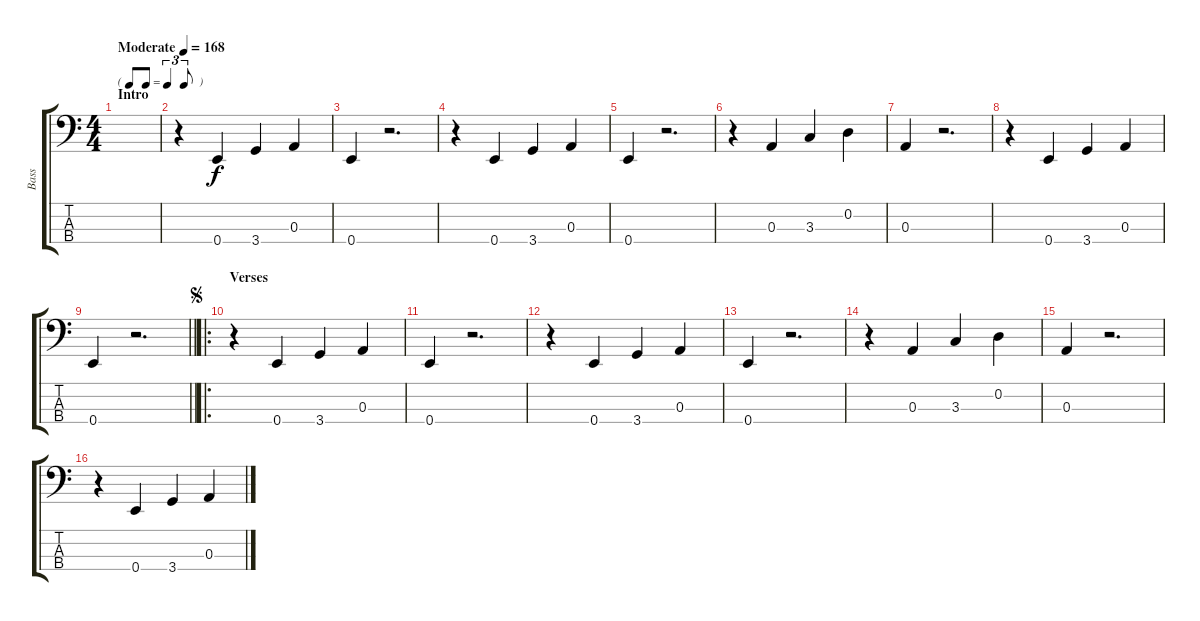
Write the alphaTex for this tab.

\track ("Bass" "Bass") {instrument electricbassfinger}
\staff {score tabs}
\tuning (G2 D2 A1 E1) {hide}
\ts (4 4)
\tf triplet8th
\section ("" "Intro")
\tempo (168 "Moderate")
\clef f4
\ks c
|
r.4 0.4.4 3.4.4 0.3.4 |
0.4.4 r.2{d} |
r.4 0.4.4 3.4.4 0.3.4 |
0.4.4 r.2{d} |
r.4 0.3.4 3.3.4 0.2.4 |
0.3.4 r.2{d} |
r.4 0.4.4 3.4.4 0.3.4 |
\barLineRight lightlight
0.4.4 r.2{d} |
\ro
\section ("" "Verses")
\jump segno
r.4 0.4.4 3.4.4 0.3.4 |
0.4.4 r.2{d} |
r.4 0.4.4 3.4.4 0.3.4 |
0.4.4 r.2{d} |
r.4 0.3.4 3.3.4 0.2.4 |
0.3.4 r.2{d} |
r.4 0.4.4 3.4.4 0.3.4
